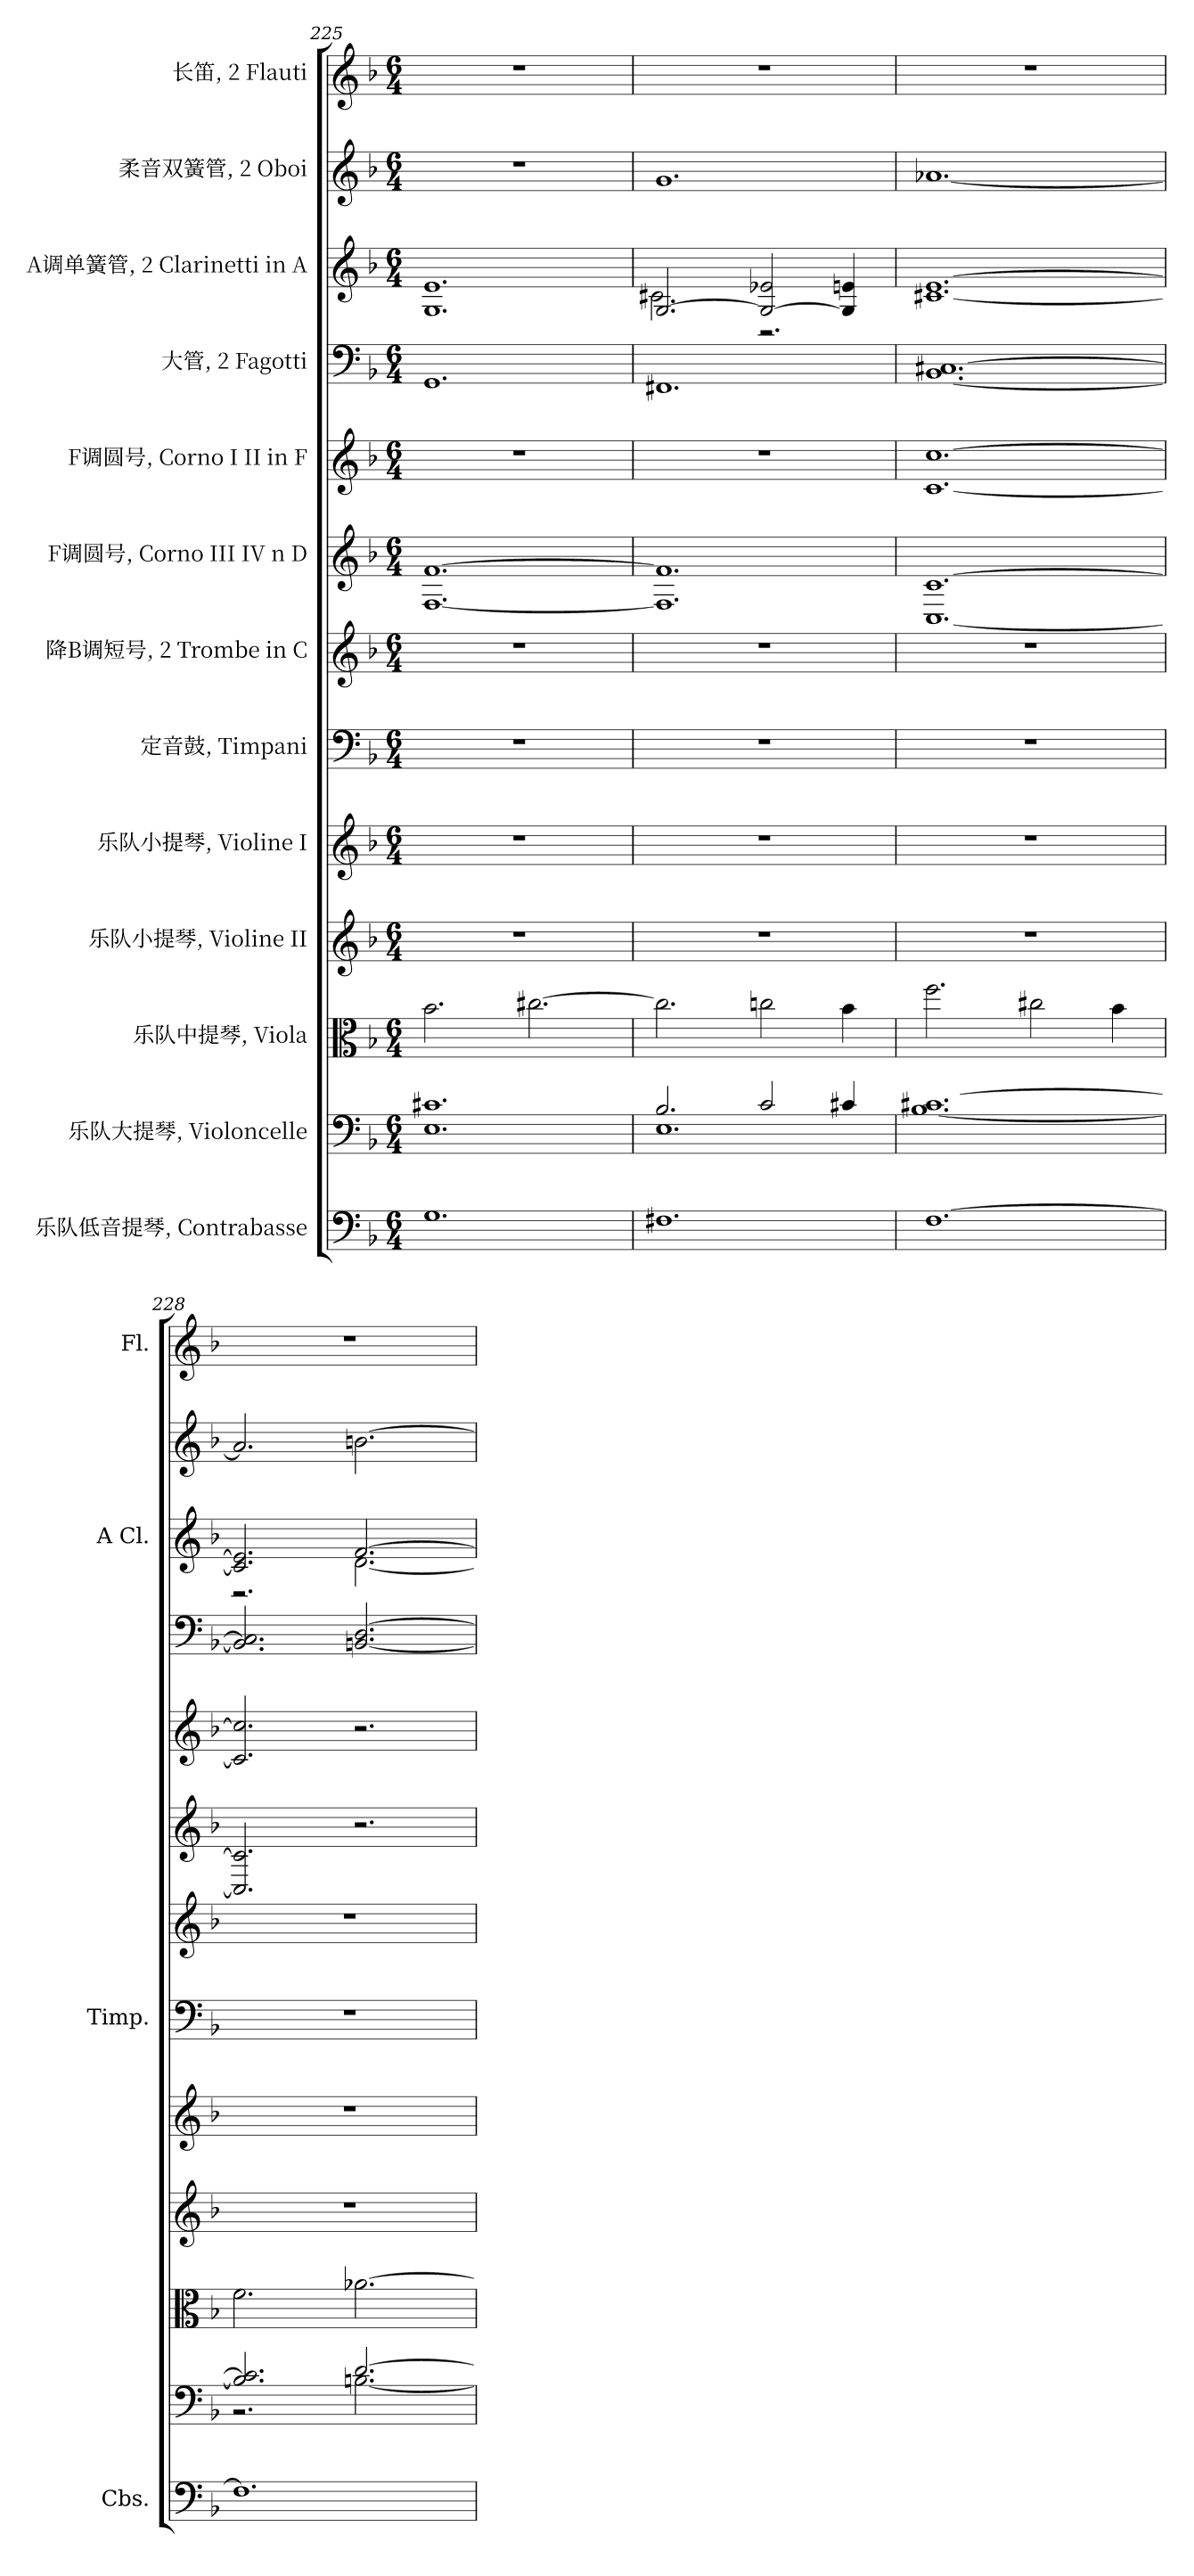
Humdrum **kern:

**kern	**kern	**kern	**kern	**kern	**kern	**kern	**kern	**kern	**kern	**kern	**kern	**kern
*part13	*part12	*part11	*part10	*part9	*part8	*part7	*part6	*part5	*part4	*part3	*part2	*part1
*staff13	*staff12	*staff11	*staff10	*staff9	*staff8	*staff7	*staff6	*staff5	*staff4	*staff3	*staff2	*staff1
*I"乐队低音提琴, Contrabasse	*I"乐队大提琴, Violoncelle	*I"乐队中提琴, Viola	*I"乐队小提琴, Violine II	*I"乐队小提琴, Violine I	*I"定音鼓, Timpani	*I"降B调短号, 2 Trombe in C	*I"F调圆号, Corno III IV n D	*I"F调圆号, Corno I II in F	*I"大管, 2 Fagotti	*I"A调单簧管, 2 Clarinetti in A	*I"柔音双簧管, 2 Oboi	*I"长笛, 2 Flauti
*I'Cbs.	*	*	*	*	*I'Timp.	*	*	*	*	*I'A Cl.	*	*I'Fl.
*clefF4	*clefF4	*clefC3	*clefG2	*clefG2	*clefF4	*clefG2	*clefG2	*clefG2	*clefF4	*clefG2	*clefG2	*clefG2
*ITrd7c12	*	*	*	*	*	*ITrd1c2	*ITrd4c7	*ITrd4c7	*	*ITrd2c3	*ITrd2c3	*
*k[b-]	*k[b-]	*k[b-]	*k[b-]	*k[b-]	*k[b-]	*k[b-e-a-]	*k[b-e-]	*k[b-e-]	*k[b-]	*k[f#c#]	*k[f#c#]	*k[b-]
*M6/4	*M6/4	*M6/4	*M6/4	*M6/4	*M6/4	*M6/4	*M6/4	*M6/4	*M6/4	*M6/4	*M6/4	*M6/4
*MM217	*MM217	*MM217	*MM217	*MM217	*MM217	*MM217	*MM217	*MM217	*MM217	*MM217	*MM217	*MM217
=225	=225	=225	=225	=225	=225	=225	=225	=225	=225	=225	=225	=225
1.GG	1.E 1.c#X	2.b-\	1.r	1.r	1.r	1.r	[1.BB- [1.B-	1.r	1.GG	1.E 1.c#	1.r	1.r
.	.	[2.cc#X\	.	.	.	.	.	.	.	.	.	.
=226	=226	=226	=226	=226	=226	=226	=226	=226	=226	=226	=226	=226
*	*	*	*	*	*	*	*	*	*	*	*	*MM216
*	*^	*	*	*	*	*	*	*	*	*^	*	*
1.FF#X	2.B-/	1.E	2.cc#\]	1.r	1.r	1.r	1.r	1.BB-] 1.B-]	1.r	1.FF#X	[2.E/	2.A#X\	1.e	1.r
.	2c/	.	2ccn\	.	.	.	.	.	.	.	2E/_ 2cn/	2.r	.	.
.	4c#X/	.	4b-\	.	.	.	.	.	.	.	4E/] 4c#X/	.	.	.
*	*v	*v	*	*	*	*	*	*	*	*	*v	*v	*	*
!!LO:PB:g=z
=227	=227	=227	=227	=227	=227	=227	=227	=227	=227	=227	=227	=227
*	*	*	*	*	*	*	*	*	*	*	*	*MM217
[1.FF	[1.B- [1.c#X	2.ff\	1.r	1.r	1.r	1.r	[1.FF [1.F	[1.F [1.f	[1.BB- [1.C#X	[1.A#X [1.c#	[1.fn	1.r
.	.	2cc#X\	.	.	.	.	.	.	.	.	.	.
.	.	4b-\	.	.	.	.	.	.	.	.	.	.
=228	=228	=228	=228	=228	=228	=228	=228	=228	=228	=228	=228	=228
*	*	*	*	*	*	*	*	*	*	*	*	*MM218
*	*^	*	*	*	*	*	*	*	*	*^	*	*
1.FF]	2.B-/] 2.c#/]	2.r	2.f\	1.r	1.r	1.r	1.r	2.FF/] 2.F/]	2.F/] 2.f/]	2.BB-/] 2.C#/]	2.A#/] 2.c#/]	2.r	2.f/]	1.r
.	[2.d/	[2.Bn\	[2.a-X\	.	.	.	.	2.r	2.r	[2.BBn/ [2.D/	[2.d/	[2.B\	[2.g#X\	.
*	*v	*v	*	*	*	*	*	*	*	*	*v	*v	*	*
=	=	=	=	=	=	=	=	=	=	=	=	=
*-	*-	*-	*-	*-	*-	*-	*-	*-	*-	*-	*-	*-
